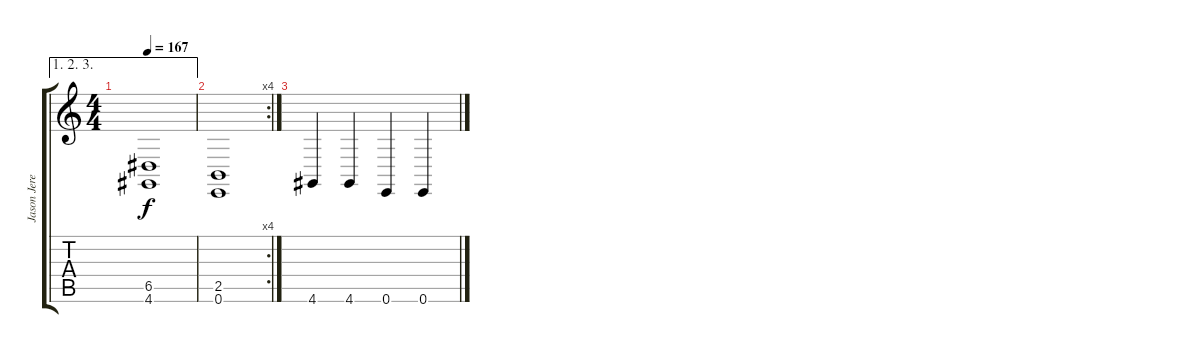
\track ("Jason Jeremy (piano)" "Jason Jere") {instrument electricgrandpiano}
\staff {score tabs}
\tuning (E4 B3 G3 D3 A2 E2) {hide}
\ae (1 2 3)
\ts (4 4)
\tempo 167
\clef g2
\ks c
(6.5 4.6).1{dy f} |
\rc 4
(2.5 0.6).1 |
4.6.4 4.6.4 0.6.4 0.6.4
